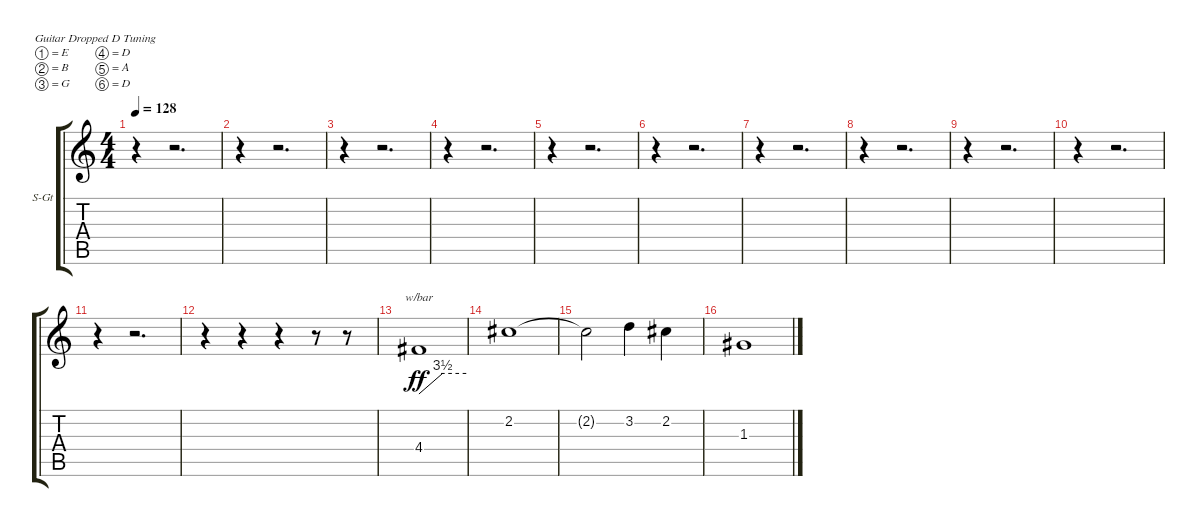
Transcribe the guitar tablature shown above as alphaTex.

\bracketExtendMode groupsimilarinstruments
\firstSystemTrackNameOrientation horizontal
\otherSystemsTrackNameOrientation horizontal
\track ("Keyboard (Christian)" "S-Gt") {instrument lead2sawtooth}
\staff {score tabs}
\tuning (E4 B3 G3 D3 A2 D2)
\displaytranspose 12
\ts (4 4)
\tempo 128
\clef g2
\ks c
r.4{dy f} r.2{d} |
r.4 r.2{d} |
r.4 r.2{d} |
r.4 r.2{d} |
r.4 r.2{d} |
r.4 r.2{d} |
r.4 r.2{d} |
r.4 r.2{d} |
r.4 r.2{d} |
r.4 r.2{d} |
r.4 r.2{d} |
r.4 r.4 r.4 r.8 r.8 |
4.4.1{tbe (custom default 0 0 30 14 60 14) dy ff} |
2.2.1 |
2.2{t}.2 3.2.4 2.2.4 |
1.3.1
